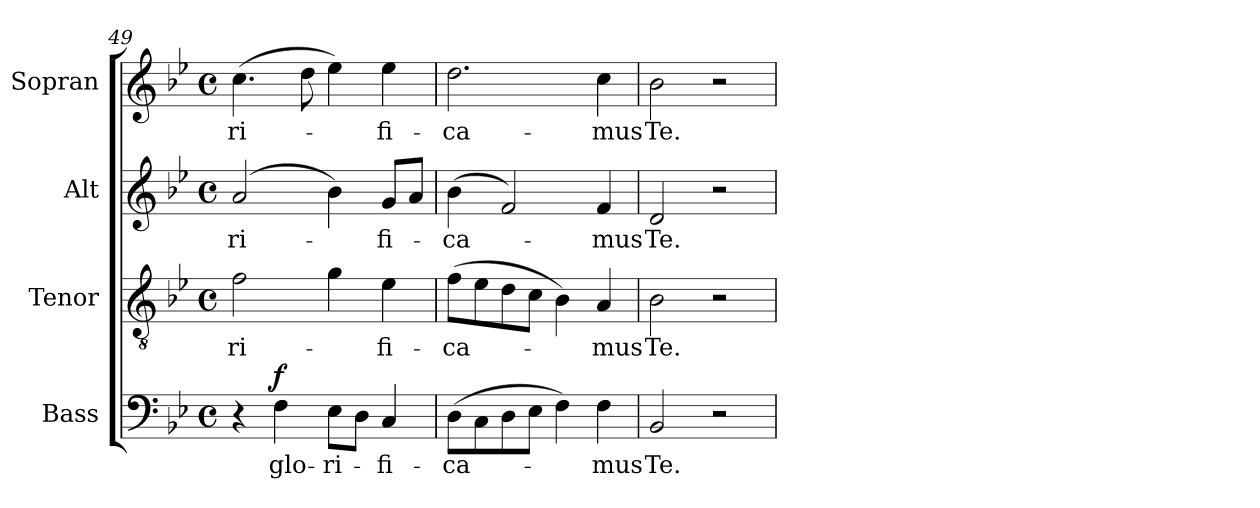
**kern	**text	**dynam	**kern	**text	**kern	**text	**kern	**text
*part4	*part4	*part4	*part3	*part3	*part2	*part2	*part1	*part1
*staff4	*staff4	*staff4	*staff3	*staff3	*staff2	*staff2	*staff1	*staff1
*I"Bass	*	*	*I"Tenor	*	*I"Alt	*	*I"Sopran	*
*I'B.	*	*	*I'T.	*	*I'A.	*	*I'S.	*
*clefF4	*	*	*clefGv2	*	*clefG2	*	*clefG2	*
*k[b-e-]	*	*	*k[b-e-]	*	*k[b-e-]	*	*k[b-e-]	*
*B-:	*	*	*B-:	*	*B-:	*	*B-:	*
*M4/4	*	*	*M4/4	*	*M4/4	*	*M4/4	*
*met(c)	*	*	*met(c)	*	*met(c)	*	*met(c)	*
=49	=49	=49	=49	=49	=49	=49	=49	=49
!	!	!	!	!LO:LY:b	!	!LO:LY:b	!	!LO:LY:b
4r	.	.	2f\	-ri-	(2a/	-ri-	(>4.cc\	-ri-
!	!LO:LY:b	!LO:DY:a	!	!	!	!	!	!
4F\	glo-	f	.	.	.	.	.	.
.	.	.	.	.	.	.	8dd\	.
!	!LO:LY:b	!	!	!	!	!	!	!
8E-\L	-ri-	.	4g\	.	4b-\)	.	4ee-\)	.
8D\J	.	.	.	.	.	.	.	.
!	!LO:LY:b	!	!	!LO:LY:b	!	!LO:LY:b	!	!LO:LY:b
4C/	-fi-	.	4e-\	-fi-	8g/L	-fi-	4ee-\	-fi-
.	.	.	.	.	8a/J	.	.	.
=50	=50	=50	=50	=50	=50	=50	=50	=50
!	!LO:LY:b	!	!	!LO:LY:b	!	!LO:LY:b	!	!LO:LY:b
(>8D\L	-ca-	.	(>8f\L	-ca-	(>4b-\	-ca-	2.dd\	-ca-
8C\	.	.	8e-\	.	.	.	.	.
8D\	.	.	8d\	.	2f/)	.	.	.
8E-\J	.	.	8c\J	.	.	.	.	.
4F\)	.	.	4B-\)	.	.	.	.	.
!	!LO:LY:b	!	!	!LO:LY:b	!	!LO:LY:b	!	!LO:LY:b
4F\	-mus	.	4A/	-mus	4f/	-mus	4cc\	-mus
!!LO:LB:g=z
=51	=51	=51	=51	=51	=51	=51	=51	=51
!	!LO:LY:b	!	!	!LO:LY:b	!	!LO:LY:b	!	!LO:LY:b
2BB-/	Te.	.	2B-\	Te.	2d/	Te.	2b-\	Te.
2r	.	.	2r	.	2r	.	2r	.
=	=	=	=	=	=	=	=	=
*-	*-	*-	*-	*-	*-	*-	*-	*-
